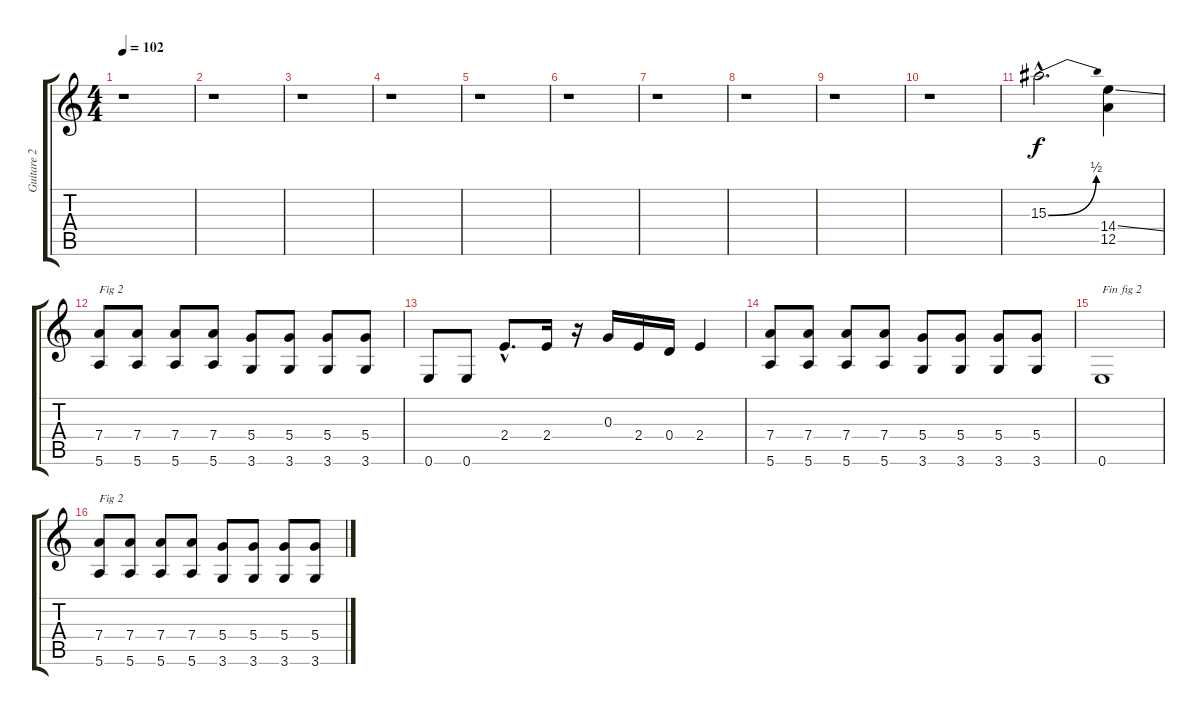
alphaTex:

\track ("Guitare 2 Disto" "Guitare 2 ") {instrument distortionguitar}
\staff {score tabs}
\tuning (E4 B3 G3 D3 A2 E2) {hide}
\ts (4 4)
\tempo 102
\clef g2
\ks c
r.1{dy f} |
r.1 |
r.1 |
r.1 |
r.1 |
r.1 |
r.1 |
r.1 |
r.1 |
r.1 |
15.3{be (bend 0 0 60 2) hac}.2{d} (14.4{ss} 12.5).4 |
(7.4 5.6).8{txt "Fig 2" volume 10} (7.4 5.6).8 (7.4 5.6).8 (7.4 5.6).8 (5.4 3.6).8 (5.4 3.6).8 (5.4 3.6).8 (5.4 3.6).8 |
0.6.8 0.6.8 2.4{hac}.8{d} 2.4.16 r.16 0.3.16 2.4.16 0.4.16 2.4.4 |
(7.4 5.6).8 (7.4 5.6).8 (7.4 5.6).8 (7.4 5.6).8 (5.4 3.6).8 (5.4 3.6).8 (5.4 3.6).8 (5.4 3.6).8 |
0.6.1{txt "Fin fig 2"} |
(7.4 5.6).8{txt "Fig 2"} (7.4 5.6).8 (7.4 5.6).8 (7.4 5.6).8 (5.4 3.6).8 (5.4 3.6).8 (5.4 3.6).8 (5.4 3.6).8
